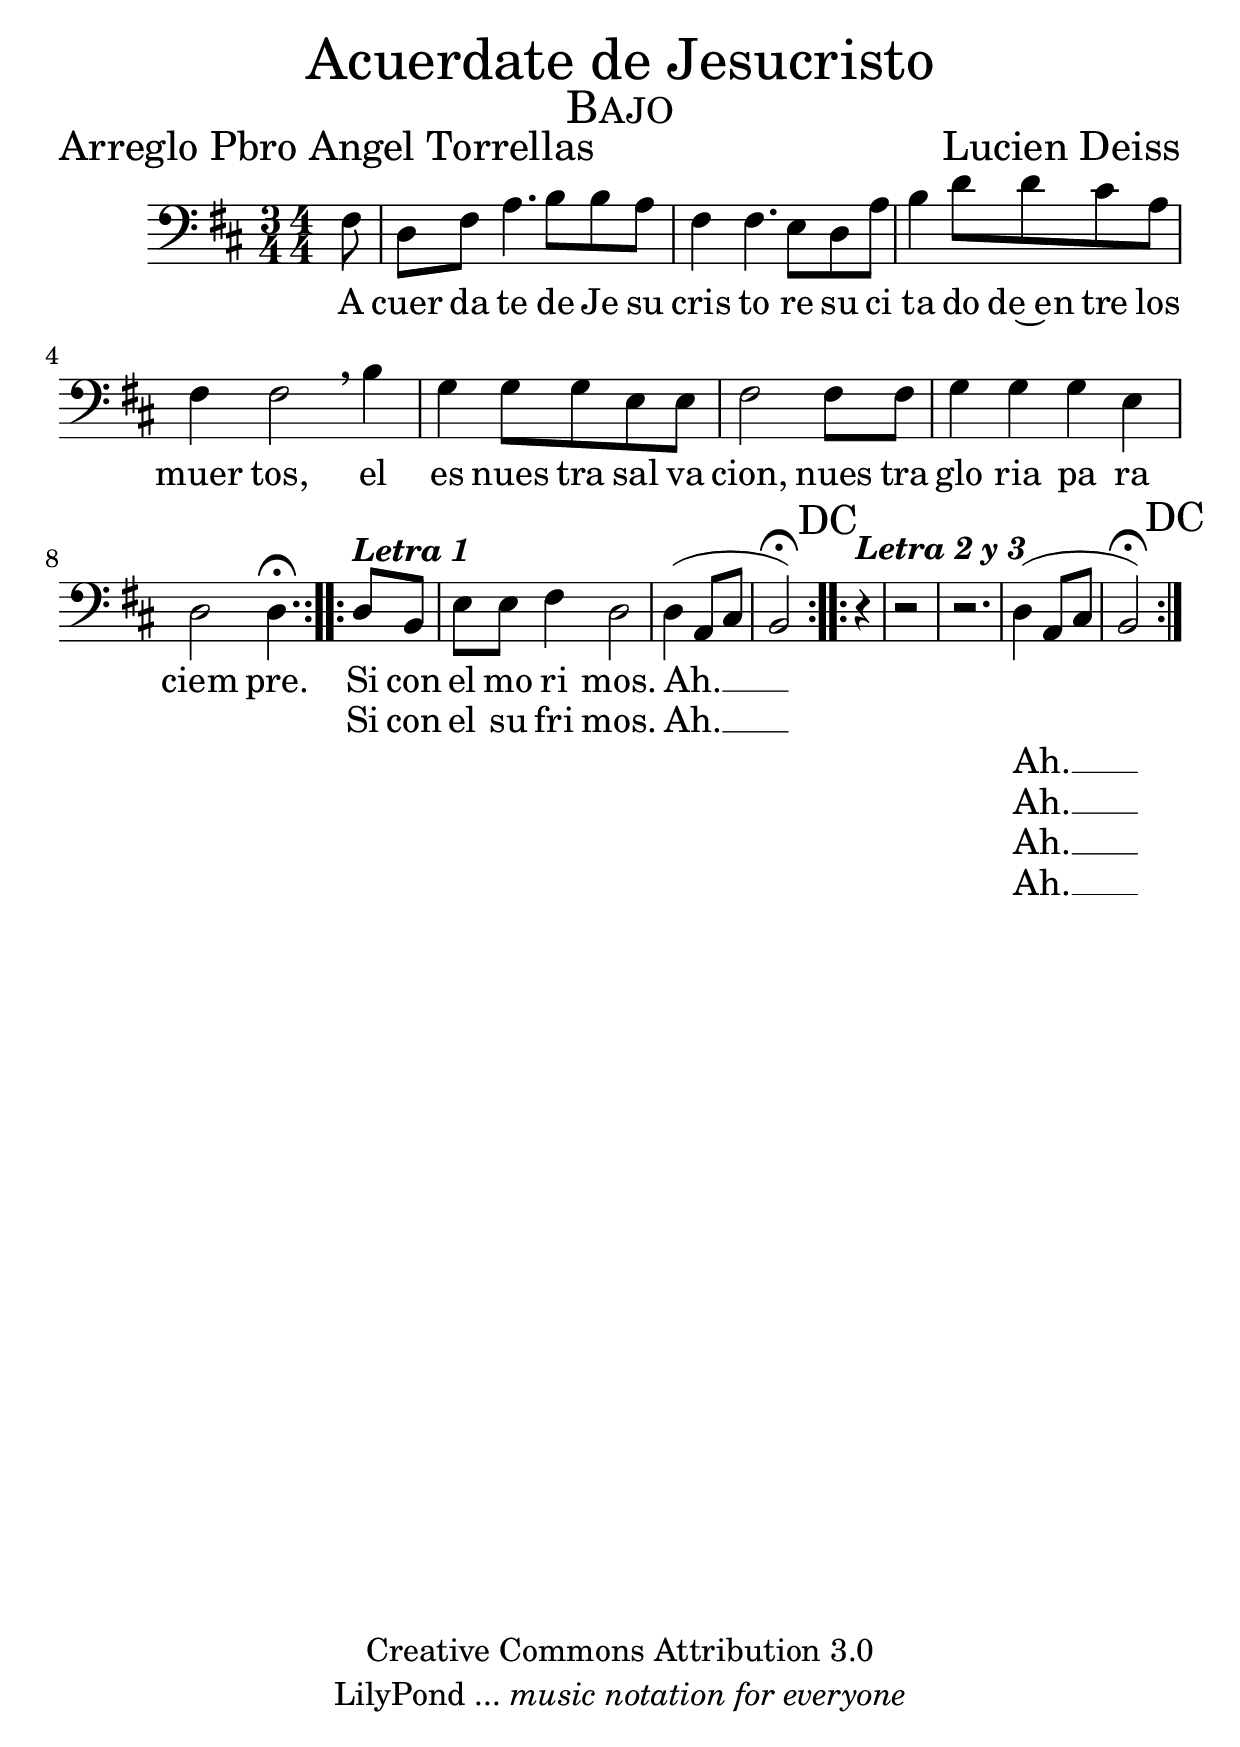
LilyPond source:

% ****************************************************************
%	Acuerdate de Jesucristo - Bajo
%	by serach.sam@
% ****************************************************************
\language "espanol"
\version "2.19.32"

% --- Includes
\include "bajo.ily"

% --- Tamaño del pentagrama
#(set-global-staff-size 28)

% --- Parametro globales
global = { \key re \major s1*11 }

% --- Cabecera
\markup { \fill-line { \center-column { \fontsize #5 "Acuerdate de Jesucristo" \fontsize #3 \smallCaps "Bajo" } } }
\markup { \fill-line { \center-column { \fontsize #2 "Arreglo Pbro Angel Torrellas" } \center-column { \fontsize #2 "Lucien Deiss" } } }
\header {
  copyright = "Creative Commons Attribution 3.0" 
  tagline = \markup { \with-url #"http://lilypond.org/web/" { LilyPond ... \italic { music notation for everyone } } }
  breakbefore = ##t
}

% --- Partitura
\score {
  <<
    \new Staff { <<
      \set Staff.midiInstrument = #"piano"
      \new Voice = "bajo" <<
        \global
        \bajo_music
      >>
      \new Lyrics \lyricsto "bajo" \bajo_letra_uno
      \new Lyrics \lyricsto "bajo" \bajo_letra_dos
      \new Lyrics \lyricsto "bajo" \bajo_letra_tres
      \new Lyrics \lyricsto "bajo" \bajo_letra_cuatro
      \new Lyrics \lyricsto "bajo" \bajo_letra_cinco
      \new Lyrics \lyricsto "bajo" \bajo_letra_seis
    >>}
  >>
  \midi {}
  \layout {}
}

% --- Pagina
\paper {
  #( set-default-paper-size "letter" )
}